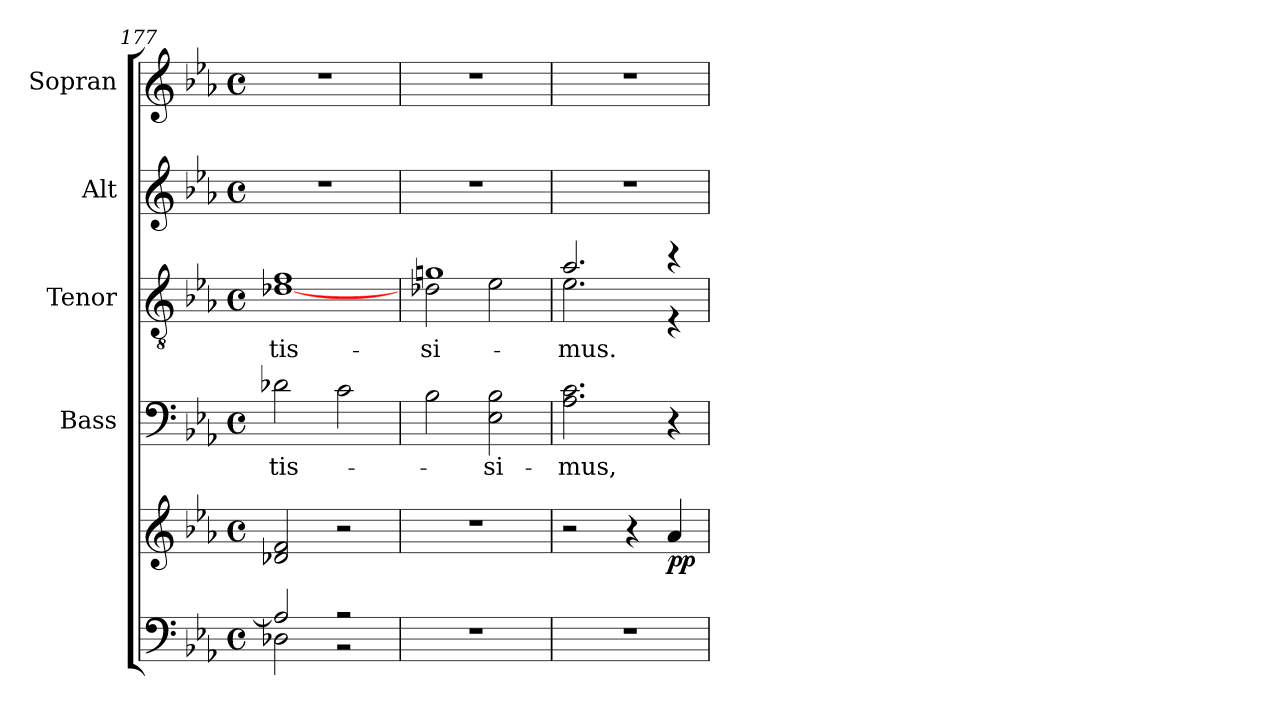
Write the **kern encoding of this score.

**kern	**kern	**dynam	**kern	**text	**kern	**text	**kern	**kern
*part5	*part5	*part5	*part4	*part4	*part3	*part3	*part2	*part1
*staff6	*staff5	*staff5/6	*staff4	*staff4	*staff3	*staff3	*staff2	*staff1
*	*	*	*I"Bass	*	*I"Tenor	*	*I"Alt	*I"Sopran
*	*	*	*I'B.	*	*I'T.	*	*I'A.	*I'S.
!!LO:LB:g=z
*clefF4	*clefG2	*	*clefF4	*	*clefGv2	*	*clefG2	*clefG2
*k[b-e-a-]	*k[b-e-a-]	*	*k[b-e-a-]	*	*k[b-e-a-]	*	*k[b-e-a-]	*k[b-e-a-]
*E-:	*E-:	*	*E-:	*	*E-:	*	*E-:	*E-:
*M4/4	*M4/4	*	*M4/4	*	*M4/4	*	*M4/4	*M4/4
*met(c)	*met(c)	*	*met(c)	*	*met(c)	*	*met(c)	*met(c)
=177	=177	=177	=177	=177	=177	=177	=177	=177
*^	*	*	*	*	*	*	*	*
!	!	!	!	!	!LO:LY:b	!	!LO:LY:b	!	!
2A-/]	2D-X\	2d-X/ 2f/	.	2d-X\	-tis-	[<1d-X 1f	-tis-	1r	1r
2r	2r	2r	.	2c\	.	.	.	.	.
=178	=178	=178	=178	=178	=178	=178	=178	=178	=178
!	!	!	!	!	!	!	!LO:LY:b	!	!
*v	*v	*	*	*	*	*^	*	*	*
1r	1r	.	2B-\	.	1gn	2d-X\	-si-	1r	1r
!	!	!	!	!LO:LY:b	!	!	!	!	!
.	.	.	2E-\ 2B-\	-si-	.	2e-\	.	.	.
=179	=179	=179	=179	=179	=179	=179	=179	=179	=179
!	!	!	!	!LO:LY:b	!	!	!LO:LY:b	!	!
1r	2r	.	2.A-\ 2.c\	-mus,	2.a-/	2.e-\	-mus.	1r	1r
.	4r	.	.	.	.	.	.	.	.
!	!	!LO:DY:b	!	!	!	!	!	!	!
.	4a-/	pp	4r	.	4r	4r	.	.	.
*	*	*	*	*	*v	*v	*	*	*
=	=	=	=	=	=	=	=	=
*-	*-	*-	*-	*-	*-	*-	*-	*-
